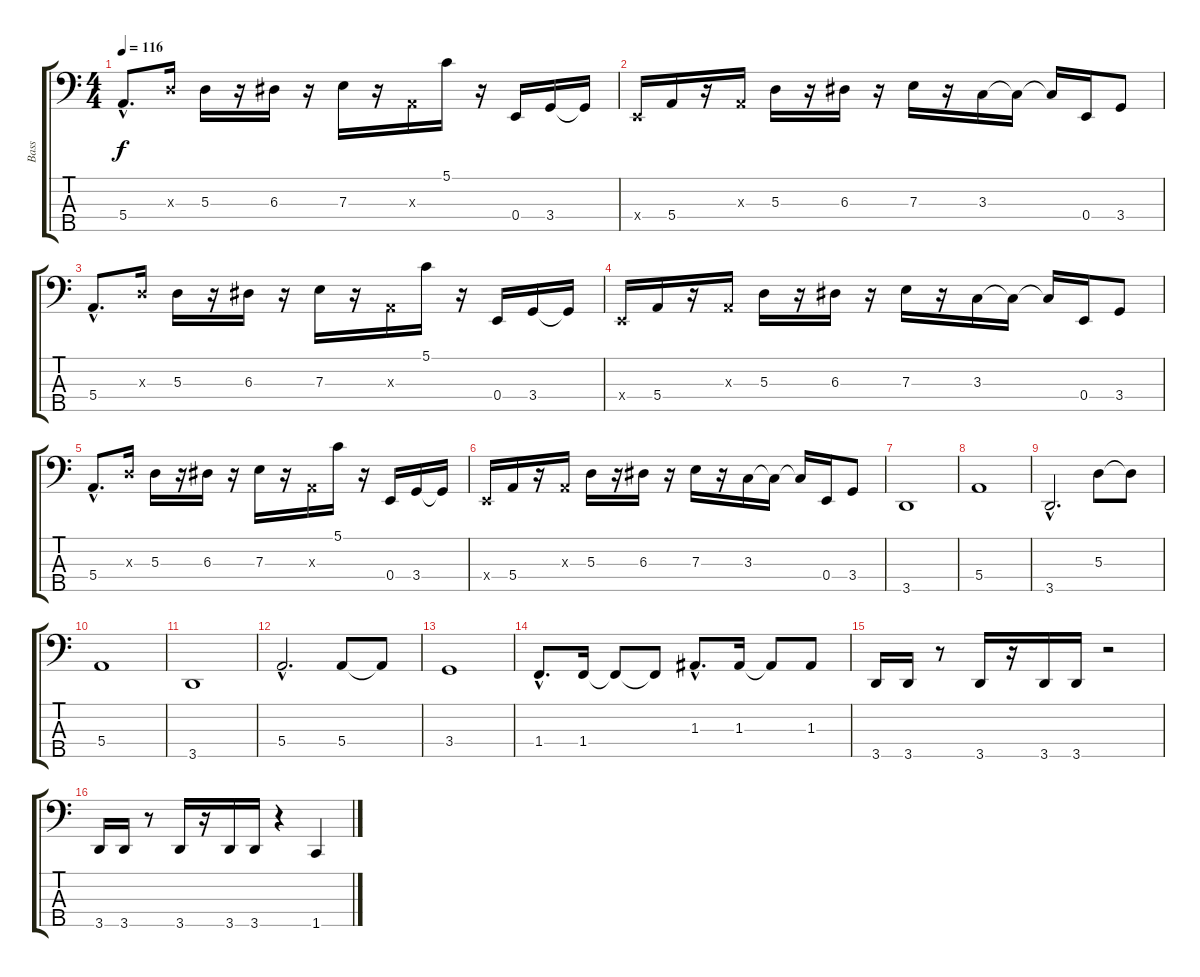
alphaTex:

\track ("Bass" "Bass") {instrument electricbassfinger}
\staff {score tabs}
\tuning (G2 D2 A1 E1 B0) {hide}
\ts (4 4)
\tempo 116
\clef f4
\ks c
5.4{hac}.8{d dy f} 5.3{x}.16 5.3.16 r.16 6.3.16 r.16 7.3.16 r.16 0.3{x}.16 5.1.16 r.16 0.4.16 3.4.16 3.4{t}.16 |
0.4{x}.16 5.4.16 r.16 0.3{x}.16 5.3.16 r.16 6.3.16 r.16 7.3.16 r.16 3.3.16 3.3{t}.16 3.3{t}.16 0.4.16 3.4.8 |
5.4{hac}.8{d} 5.3{x}.16 5.3.16 r.16 6.3.16 r.16 7.3.16 r.16 0.3{x}.16 5.1.16 r.16 0.4.16 3.4.16 3.4{t}.16 |
0.4{x}.16 5.4.16 r.16 0.3{x}.16 5.3.16 r.16 6.3.16 r.16 7.3.16 r.16 3.3.16 3.3{t}.16 3.3{t}.16 0.4.16 3.4.8 |
5.4{hac}.8{d} 5.3{x}.16 5.3.16 r.16 6.3.16 r.16 7.3.16 r.16 0.3{x}.16 5.1.16 r.16 0.4.16 3.4.16 3.4{t}.16 |
0.4{x}.16 5.4.16 r.16 0.3{x}.16 5.3.16 r.16 6.3.16 r.16 7.3.16 r.16 3.3.16 3.3{t}.16 3.3{t}.16 0.4.16 3.4.8 |
3.5.1{instrument electricbassfinger} |
5.4.1 |
3.5{hac}.2{d} 5.3.8 5.3{t}.8 |
5.4.1 |
3.5.1 |
5.4{hac}.2{d} 5.4.8 5.4{t}.8 |
3.4.1 |
1.4{hac}.8{d} 1.4.16 1.4{t}.8 1.4{t}.8 1.3{hac}.8{d} 1.3.16 1.3{t}.8 1.3.8 |
3.5.16 3.5.16 r.8 3.5.16 r.16 3.5.16 3.5.16 r.2 |
3.5.16 3.5.16 r.8 3.5.16 r.16 3.5.16 3.5.16 r.4 1.5.4
